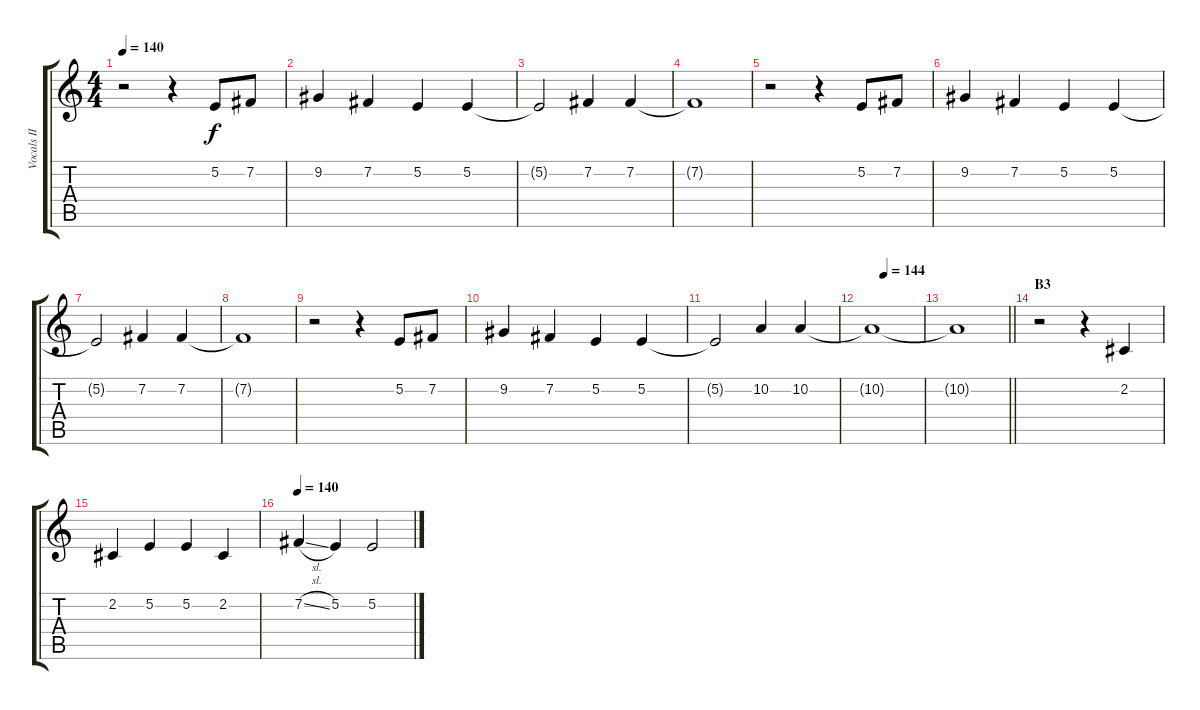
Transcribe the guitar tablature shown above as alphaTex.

\track ("Vocals II" "Vocals II") {instrument voiceoohs}
\staff {score tabs}
\tuning (E4 B3 G3 D3 A2 E2) {hide}
\ts (4 4)
\tempo 140
\clef g2
\ks c
r.2{dy f} r.4 5.2.8 7.2.8 |
9.2.4 7.2.4 5.2.4 5.2.4 |
5.2{t}.2 7.2.4 7.2.4 |
7.2{t}.1 |
r.2 r.4 5.2.8 7.2.8 |
9.2.4 7.2.4 5.2.4 5.2.4 |
5.2{t}.2 7.2.4 7.2.4 |
7.2{t}.1 |
r.2 r.4 5.2.8 7.2.8 |
9.2.4 7.2.4 5.2.4 5.2.4 |
5.2{t}.2 10.2.4 10.2.4 |
\tempo (144 0.25)
10.2{t}.1 |
\barLineRight lightlight
10.2{t}.1 |
\section ("" "B3")
r.2 r.4 2.2.4 |
2.2.4 5.2.4 5.2.4 2.2.4 |
\tempo 140
7.2{sl}.4 5.2.4 5.2.2
